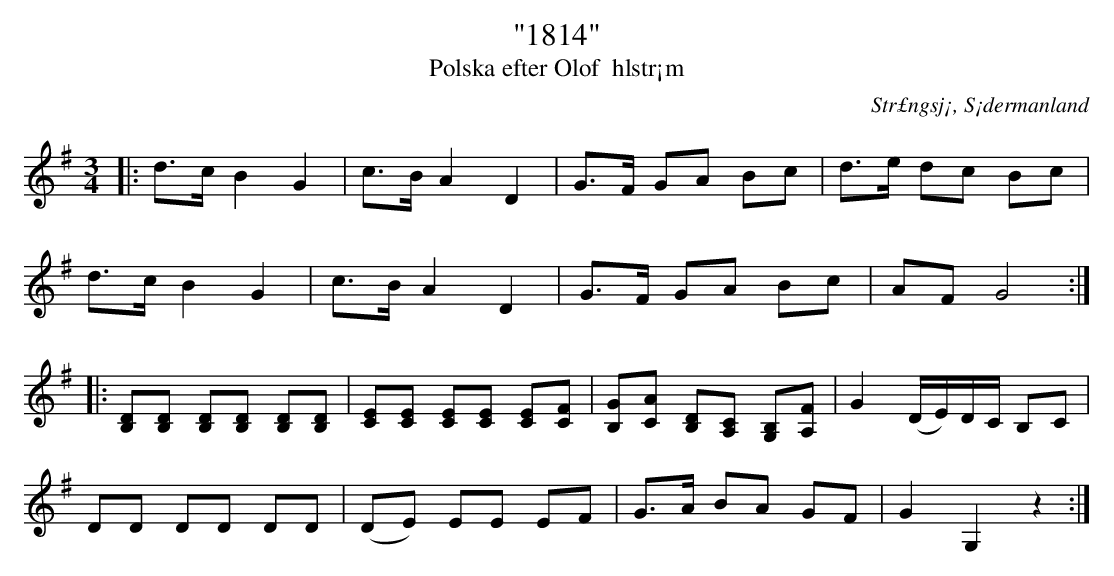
X:1
T: "1814"
T: Polska efter Olof  hlstr¡m
O: Str£ngsj¡, S¡dermanland
M: 3/4
L: 1/16
K: G
|: d3c B4 G4 | c3B A4 D4 | G3F G2A2 B2c2 | d3e d2c2 B2c2 |
d3c B4 G4 | c3B A4 D4 | G3F G2A2 B2c2 | A2F2 G8 :|
|: [D2B,2][D2B,2] [D2B,2][D2B,2] [D2B,2][D2B,2] | [C2E2][C2E2] [C2E2][C2E2] [C2E2][C2F2] | [B,2G2][C2A2] [D2B,2][C2A,2] [B,2G,2][A,2F2] | G4 (DE)DC B,2C2 |
D2D2 D2D2 D2D2 | (D2E2) E2E2 E2F2 | G2>A2 B2A2 G2F2 | G4 G,4 z4 :|
